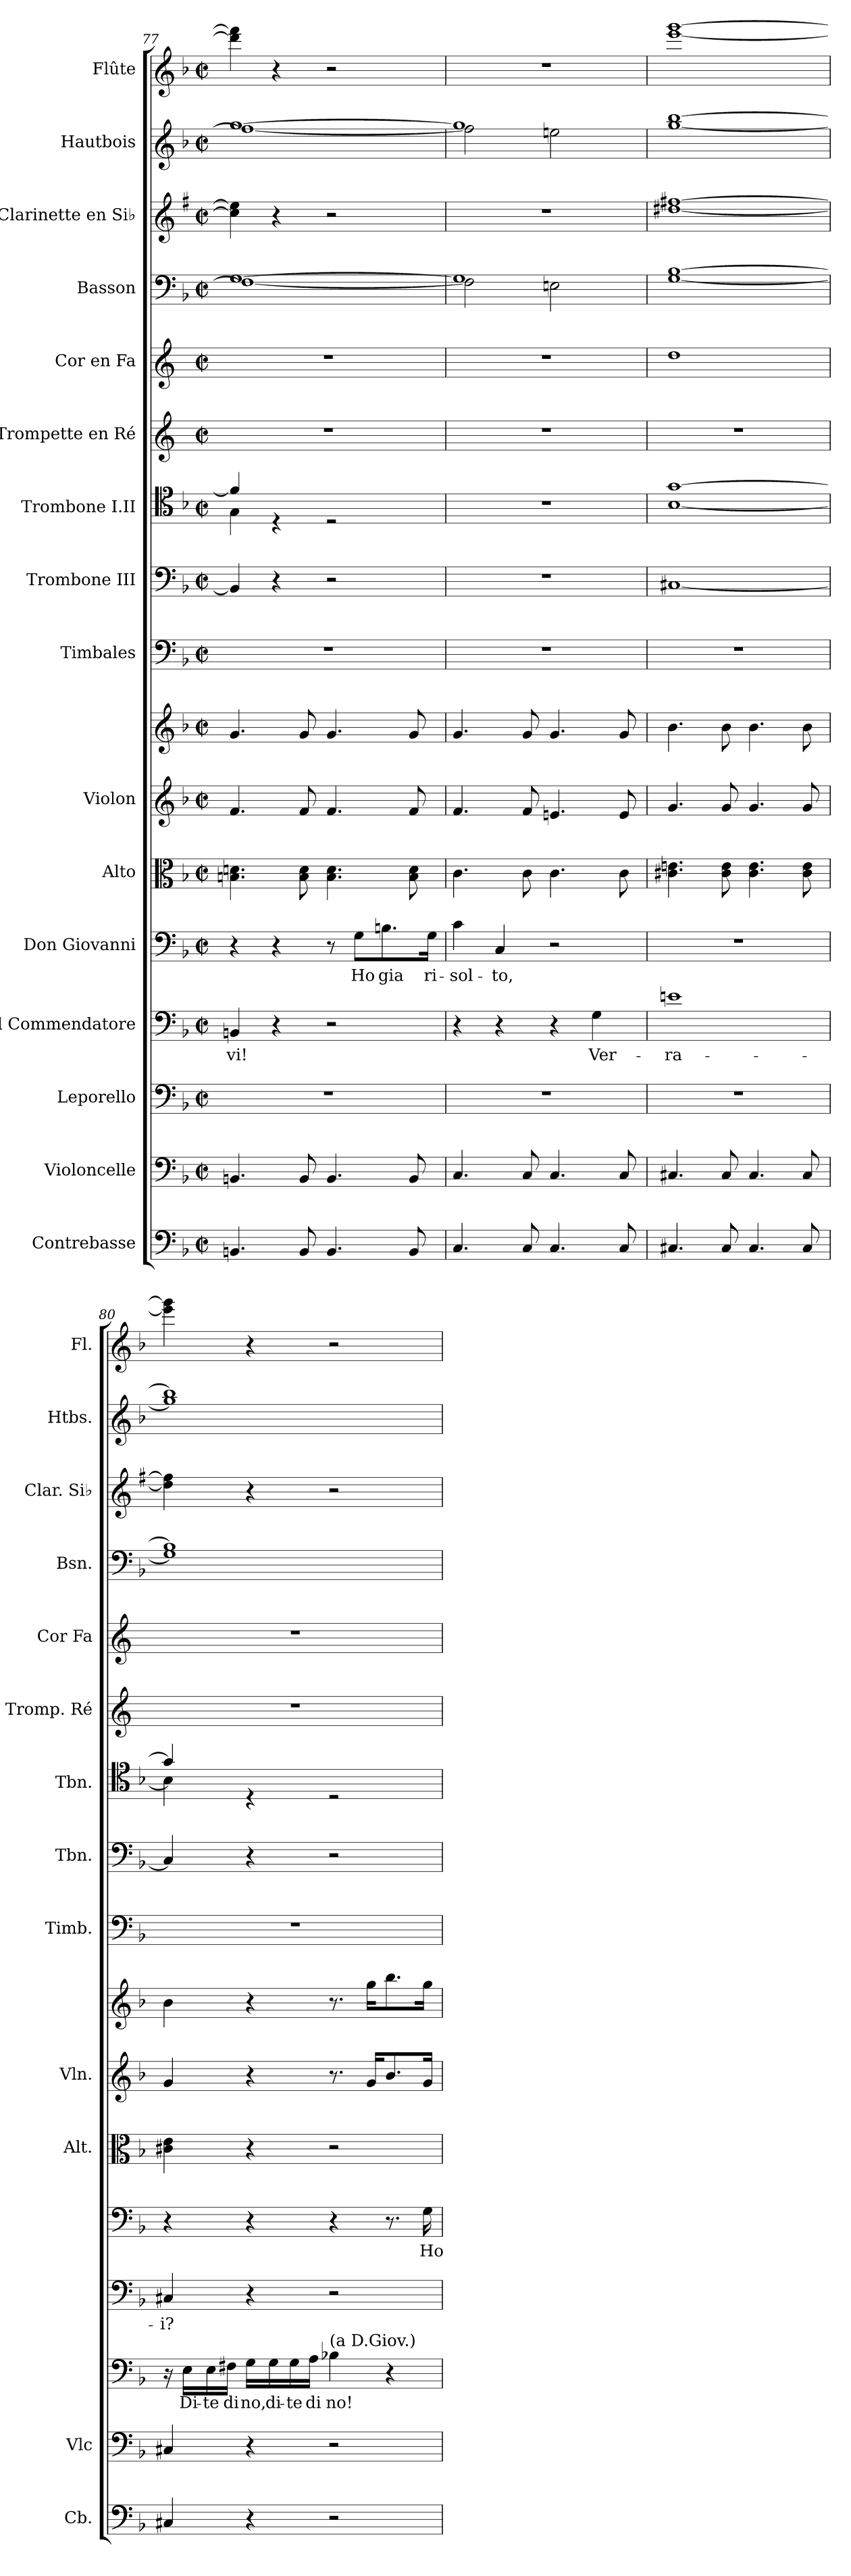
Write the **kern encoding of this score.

**kern	**kern	**kern	**text	**kern	**text	**kern	**text	**kern	**kern	**kern	**dynam	**kern	**kern	**kern	**kern	**kern	**kern	**kern	**kern	**kern
*part16	*part15	*part14	*part14	*part13	*part13	*part12	*part12	*part11	*part10	*part10	*part10	*part9	*part8	*part7	*part6	*part5	*part4	*part3	*part2	*part1
*staff17	*staff16	*staff15	*staff15	*staff14	*staff14	*staff13	*staff13	*staff12	*staff11	*staff10	*staff10/11	*staff9	*staff8	*staff7	*staff6	*staff5	*staff4	*staff3	*staff2	*staff1
*I"Contrebasse	*I"Violoncelle	*I"Leporello	*	*I"Il Commendatore	*	*I"Don Giovanni	*	*I"Alto	*I"Violon	*	*	*I"Timbales	*I"Trombone III	*I"Trombone I.II	*I"Trompette en Ré	*I"Cor en Fa	*I"Basson	*I"Clarinette en Si♭	*I"Hautbois	*I"Flûte
*I'Cb.	*I'Vlc	*	*	*	*	*	*	*I'Alt.	*I'Vln.	*	*	*I'Timb.	*I'Tbn.	*I'Tbn.	*I'Tromp. Ré	*I'Cor Fa	*I'Bsn.	*I'Clar. Si♭	*I'Htbs.	*I'Fl.
*clefF4	*clefF4	*clefF4	*	*clefF4	*	*clefF4	*	*clefC3	*clefG2	*clefG2	*	*clefF4	*clefF4	*clefC4	*clefG2	*clefG2	*clefF4	*clefG2	*clefG2	*clefG2
*ITrd7c12	*	*	*	*	*	*	*	*	*	*	*	*	*	*	*ITrd-1c-2	*ITrd4c7	*	*ITrd1c2	*	*
*k[b-]	*k[b-]	*k[b-]	*	*k[b-]	*	*k[b-]	*	*k[b-]	*k[b-]	*k[b-]	*	*k[b-]	*k[b-]	*k[b-]	*k[f#c#]	*k[b-]	*k[b-]	*k[b-]	*k[b-]	*k[b-]
*M2/2	*M2/2	*M2/2	*	*M2/2	*	*M2/2	*	*M2/2	*M2/2	*M2/2	*	*M2/2	*M2/2	*M2/2	*M2/2	*M2/2	*M2/2	*M2/2	*M2/2	*M2/2
*met(c|)	*met(c|)	*met(c|)	*	*met(c|)	*	*met(c|)	*	*met(c|)	*met(c|)	*met(c|)	*	*met(c|)	*met(c|)	*met(c|)	*met(c|)	*met(c|)	*met(c|)	*met(c|)	*met(c|)	*met(c|)
=77	=77	=77	=77	=77	=77	=77	=77	=77	=77	=77	=77	=77	=77	=77	=77	=77	=77	=77	=77	=77
!	!	!	!	!	!LO:LY:b	!	!	!	!	!	!	!	!	!	!	!	!	!	!	!
*	*	*	*	*	*	*	*	*	*	*	*	*	*	*^	*	*	*^	*	*^	*
4.BBBn/	4.BBn/	1r	.	4BBn/	-vi!	4r	.	4.Bn\ 4.dn\	4.f/	4.g/	.	1r	4BB/]	4f/]	4G\	1r	1r	[1G	1F_	4b\] 4dd\]	[1gg	1ff_	4ddd\] 4fff\]
.	.	.	.	4r	.	4r	.	.	.	.	.	.	4r	4rD	2.ryy	.	.	.	.	4r	.	.	4r
8BBB/	8BB/	.	.	.	.	.	.	8B\ 8d\	8f/	8g/	.	.	.	.	.	.	.	.	.	.	.	.	.
4.BBB/	4.BB/	.	.	2r	.	8r	.	4.B\ 4.d\	4.f/	4.g/	.	.	2r	2rD	.	.	.	.	.	2r	.	.	2r
!	!	!	!	!	!	!	!LO:LY:b	!	!	!	!	!	!	!	!	!	!	!	!	!	!	!	!
.	.	.	.	.	.	8G\L	Ho	.	.	.	.	.	.	.	.	.	.	.	.	.	.	.	.
!	!	!	!	!	!	!	!LO:LY:b	!	!	!	!	!	!	!	!	!	!	!	!	!	!	!	!
.	.	.	.	.	.	8.Bn\	gia	.	.	.	.	.	.	.	.	.	.	.	.	.	.	.	.
8BBB/	8BB/	.	.	.	.	.	.	8B\ 8d\	8f/	8g/	.	.	.	.	.	.	.	.	.	.	.	.	.
!	!	!	!	!	!	!	!LO:LY:b	!	!	!	!	!	!	!	!	!	!	!	!	!	!	!	!
.	.	.	.	.	.	16G\Jk	ri-	.	.	.	.	.	.	.	.	.	.	.	.	.	.	.	.
*	*	*	*	*	*	*	*	*	*	*	*	*	*	*v	*v	*	*	*	*	*	*	*	*
=78	=78	=78	=78	=78	=78	=78	=78	=78	=78	=78	=78	=78	=78	=78	=78	=78	=78	=78	=78	=78	=78	=78
!	!	!	!	!	!	!	!LO:LY:b	!	!	!	!	!	!	!	!	!	!	!	!	!	!	!
4.CC/	4.C/	1r	.	4r	.	4c\	-sol-	4.c\	4.f/	4.g/	.	1r	1r	1r	1r	1r	1G]	2F\]	1r	1gg]	2ff\]	1r
!	!	!	!	!	!	!	!LO:LY:b	!	!	!	!	!	!	!	!	!	!	!	!	!	!	!
.	.	.	.	4r	.	4C/	-to,	.	.	.	.	.	.	.	.	.	.	.	.	.	.	.
8CC/	8C/	.	.	.	.	.	.	8c\	8f/	8g/	.	.	.	.	.	.	.	.	.	.	.	.
4.CC/	4.C/	.	.	4r	.	2r	.	4.c\	4.en/	4.g/	.	.	.	.	.	.	.	2En\	.	.	2een\	.
!	!	!	!	!	!LO:LY:b	!	!	!	!	!	!	!	!	!	!	!	!	!	!	!	!	!
.	.	.	.	4G\	Ver-	.	.	.	.	.	.	.	.	.	.	.	.	.	.	.	.	.
8CC/	8C/	.	.	.	.	.	.	8c\	8e/	8g/	.	.	.	.	.	.	.	.	.	.	.	.
=79	=79	=79	=79	=79	=79	=79	=79	=79	=79	=79	=79	=79	=79	=79	=79	=79	=79	=79	=79	=79	=79	=79
!	!	!	!	!	!LO:LY:b	!	!	!	!	!	!LO:DY:b=2	!	!	!	!	!	!	!	!	!	!	!
*	*	*	*	*	*	*	*	*	*	*	*	*	*	*^	*	*	*	*	*	*	*	*
!	!	!	!	!	!	!	!	!	!	!	!LO:DY:n=1:b	!	!	!	!	!	!	!	!	!	!	!	!
4.CC#X/	4.C#X/	1r	.	1en	-ra-	1r	.	4.c#X\ 4.en\	4.g/	4.b-\	fp fp	1r	[1C#X	[1g	[1B-	1r	1g	[1B-	[1G	[1cc#X [1een	[1bb-	[1gg	[1eee [1ggg
8CC#/	8C#/	.	.	.	.	.	.	8c#\ 8e\	8g/	8b-\	.	.	.	.	.	.	.	.	.	.	.	.	.
4.CC#/	4.C#/	.	.	.	.	.	.	4.c#\ 4.e\	4.g/	4.b-\	.	.	.	.	.	.	.	.	.	.	.	.	.
8CC#/	8C#/	.	.	.	.	.	.	8c#\ 8e\	8g/	8b-\	.	.	.	.	.	.	.	.	.	.	.	.	.
=80	=80	=80	=80	=80	=80	=80	=80	=80	=80	=80	=80	=80	=80	=80	=80	=80	=80	=80	=80	=80	=80	=80	=80
!	!	!	!	!	!LO:LY:b	!	!	!	!	!	!	!	!	!	!	!	!	!	!	!	!	!	!
4CC#X/	4C#X/	16r	.	4C#X/	-i?	4r	.	4c#X\ 4e\	4g/	4b-\	.	1r	4C#/]	4g/]	4B-\]	1r	1r	1B-]	1G]	4cc#\] 4ee\]	1bb-]	1gg]	4eee\] 4ggg\]
!	!	!	!LO:LY:b	!	!	!	!	!	!	!	!	!	!	!	!	!	!	!	!	!	!	!	!
.	.	16E\LL	Di-	.	.	.	.	.	.	.	.	.	.	.	.	.	.	.	.	.	.	.	.
!	!	!	!LO:LY:b	!	!	!	!	!	!	!	!	!	!	!	!	!	!	!	!	!	!	!	!
.	.	16E\	-te	.	.	.	.	.	.	.	.	.	.	.	.	.	.	.	.	.	.	.	.
!	!	!	!LO:LY:b	!	!	!	!	!	!	!	!	!	!	!	!	!	!	!	!	!	!	!	!
.	.	16F#X\JJ	di	.	.	.	.	.	.	.	.	.	.	.	.	.	.	.	.	.	.	.	.
!	!	!	!LO:LY:b	!	!	!	!	!	!	!	!	!	!	!	!	!	!	!	!	!	!	!	!
4r	4r	16G\LL	no,	4r	.	4r	.	4r	4r	4r	.	.	4r	4rD	2.ryy	.	.	.	.	4r	.	.	4r
!	!	!	!LO:LY:b	!	!	!	!	!	!	!	!	!	!	!	!	!	!	!	!	!	!	!	!
.	.	16G\	di-	.	.	.	.	.	.	.	.	.	.	.	.	.	.	.	.	.	.	.	.
!	!	!	!LO:LY:b	!	!	!	!	!	!	!	!	!	!	!	!	!	!	!	!	!	!	!	!
.	.	16G\	-te	.	.	.	.	.	.	.	.	.	.	.	.	.	.	.	.	.	.	.	.
!	!	!	!LO:LY:b	!	!	!	!	!	!	!	!	!	!	!	!	!	!	!	!	!	!	!	!
.	.	16A\JJ	di	.	.	.	.	.	.	.	.	.	.	.	.	.	.	.	.	.	.	.	.
!	!	!LO:TX:a:t=(a D.Giov.)	!	!	!	!	!	!	!	!	!	!	!	!	!	!	!	!	!	!	!	!	!
!	!	!	!LO:LY:b	!	!	!	!	!	!	!	!	!	!	!	!	!	!	!	!	!	!	!	!
2r	2r	4B-X\	no!	2r	.	4r	.	2r	8.r	8.r	.	.	2r	2rD	.	.	.	.	.	2r	.	.	2r
.	.	.	.	.	.	.	.	.	16g/KL	16gg\KL	.	.	.	.	.	.	.	.	.	.	.	.	.
.	.	4r	.	.	.	8.r	.	.	8.b-/	8.bb-\	.	.	.	.	.	.	.	.	.	.	.	.	.
!	!	!	!	!	!	!	!LO:LY:b	!	!	!	!	!	!	!	!	!	!	!	!	!	!	!	!
.	.	.	.	.	.	16G\	Ho	.	16g/Jk	16gg\Jk	.	.	.	.	.	.	.	.	.	.	.	.	.
*	*	*	*	*	*	*	*	*	*	*	*	*	*	*v	*v	*	*	*v	*v	*	*v	*v	*
=	=	=	=	=	=	=	=	=	=	=	=	=	=	=	=	=	=	=	=	=
*-	*-	*-	*-	*-	*-	*-	*-	*-	*-	*-	*-	*-	*-	*-	*-	*-	*-	*-	*-	*-
